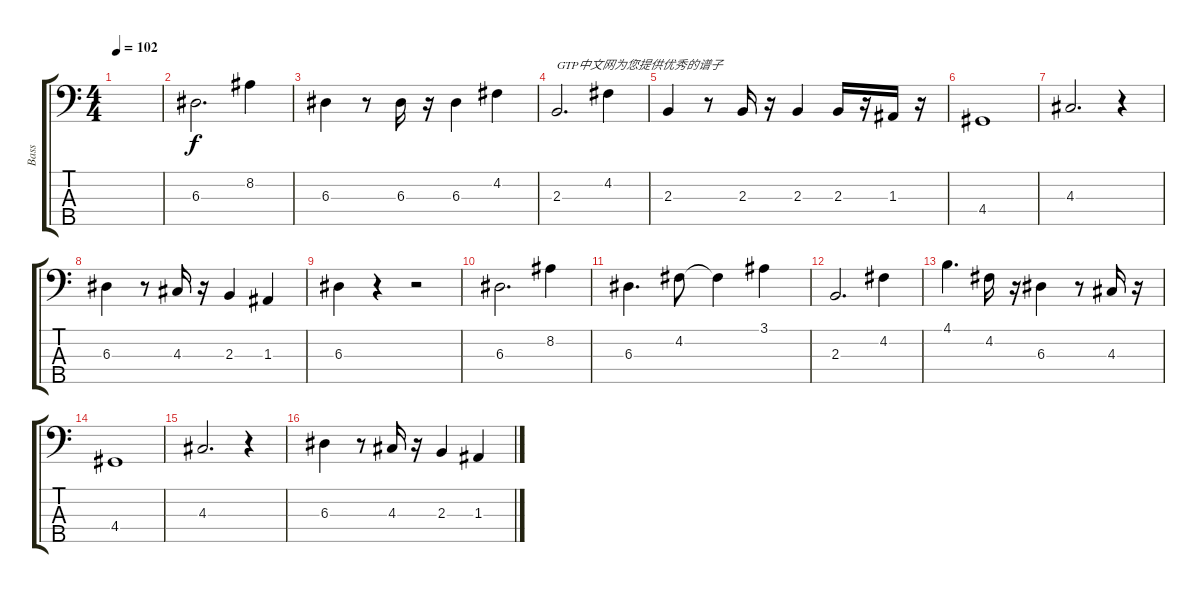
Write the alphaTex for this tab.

\track ("Bass" "Bass") {instrument electricbassfinger}
\staff {score tabs}
\tuning (G2 D2 A1 E1 B0) {hide}
\ts (4 4)
\tempo 102
\clef f4
\ks c
|
6.3.2{d} 8.2.4 |
6.3.4 r.8 6.3.16 r.16 6.3.4 4.2.4 |
2.3.2{d txt "GTP中文网为您提供优秀的谱子"} 4.2.4 |
2.3.4 r.8 2.3.16 r.16 2.3.4 2.3.16 r.16 1.3.16 r.16 |
4.4.1 |
4.3.2{d} r.4 |
6.3.4 r.8 4.3.16 r.16 2.3.4 1.3.4 |
6.3.4 r.4 r.2 |
6.3.2{d} 8.2.4 |
6.3.4{d} 4.2.8 4.2{t}.4 3.1.4 |
2.3.2{d} 4.2.4 |
4.1.4{d} 4.2.16 r.16 6.3.4 r.8 4.3.16 r.16 |
4.4.1 |
4.3.2{d} r.4 |
6.3.4 r.8 4.3.16 r.16 2.3.4 1.3.4
